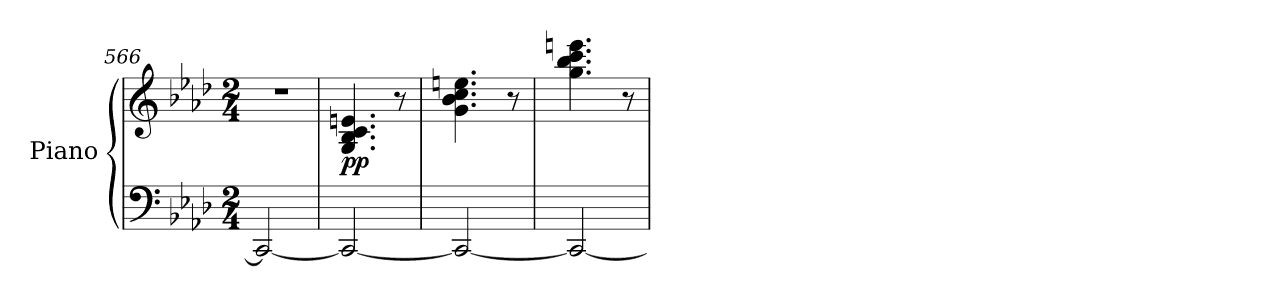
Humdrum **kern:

**kern	**kern	**dynam
*part1	*part1	*part1
*staff2	*staff1	*staff1/2
*I"Piano	*	*
*I'Pno.	*	*
*clefF4	*clefG2	*
*k[b-e-a-d-]	*k[b-e-a-d-]	*
*M2/4	*M2/4	*
=566	=566	=566
2CC/_	2r	.
=567	=567	=567
!	!	!LO:DY:b
2CC/_	4.G/ 4.B-/ 4.c/ 4.en/	pp
.	8r	.
=568	=568	=568
2CC/_	4.g\ 4.b-\ 4.cc\ 4.een\	.
.	8r	.
=569	=569	=569
2CC/_	4.gg\ 4.bb-\ 4.ccc\ 4.eeen\	.
.	8r	.
=	=	=
*-	*-	*-
